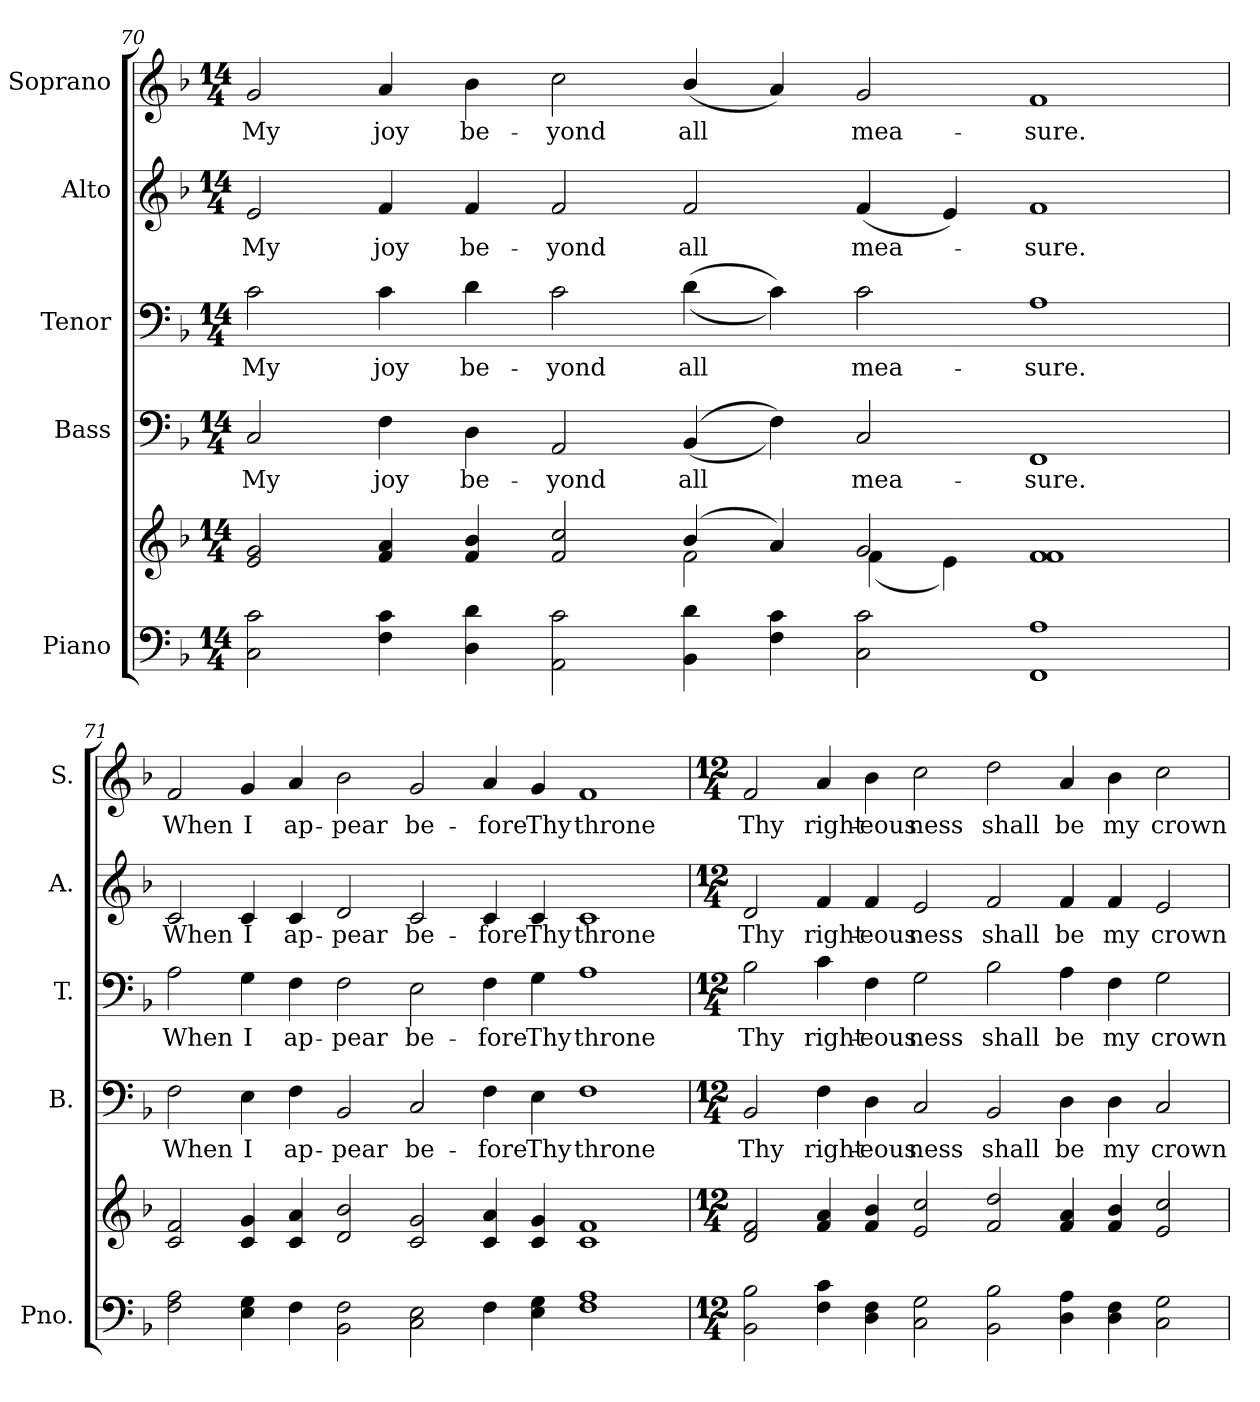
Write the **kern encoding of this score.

**kern	**kern	**kern	**text	**kern	**text	**kern	**text	**kern	**text
*part5	*part5	*part4	*part4	*part3	*part3	*part2	*part2	*part1	*part1
*staff6	*staff5	*staff4	*staff4	*staff3	*staff3	*staff2	*staff2	*staff1	*staff1
*I"Piano	*	*I"Bass	*	*I"Tenor	*	*I"Alto	*	*I"Soprano	*
*I'Pno.	*	*I'B.	*	*I'T.	*	*I'A.	*	*I'S.	*
!!LO:PB:g=z
*clefF4	*clefG2	*clefF4	*	*clefF4	*	*clefG2	*	*clefG2	*
*k[b-]	*k[b-]	*k[b-]	*	*k[b-]	*	*k[b-]	*	*k[b-]	*
*F:	*F:	*F:	*	*F:	*	*F:	*	*F:	*
*M14/4	*M14/4	*M14/4	*	*M14/4	*	*M14/4	*	*M14/4	*
=70	=70	=70	=70	=70	=70	=70	=70	=70	=70
*	*^	*	*	*	*	*	*	*	*
!	!	!	!	!LO:LY:b:color=#000000	!	!	!	!	!	!
!	!	!	!	!	!	!LO:LY:b:color=#000000	!	!	!	!
!	!	!	!	!	!	!	!	!LO:LY:b:color=#000000	!	!
!	!	!	!	!	!	!	!	!	!	!LO:LY:b:color=#000000
2Ci\ 2ci	2ei/ 2gi	2ryy	2Ci/	My	2ci\	My	2ei/	My	2gi/	My
!	!	!	!	!LO:LY:b:color=#000000	!	!	!	!	!	!
!	!	!	!	!	!	!LO:LY:b:color=#000000	!	!	!	!
!	!	!	!	!	!	!	!	!LO:LY:b:color=#000000	!	!
!	!	!	!	!	!	!	!	!	!	!LO:LY:b:color=#000000
4Fi\ 4ci	4fi/ 4ai	1ryy	4Fi\	joy	4ci\	joy	4fi/	joy	4ai/	joy
!	!	!	!	!LO:LY:b:color=#000000	!	!	!	!	!	!
!	!	!	!	!	!	!LO:LY:b:color=#000000	!	!	!	!
!	!	!	!	!	!	!	!	!LO:LY:b:color=#000000	!	!
!	!	!	!	!	!	!	!	!	!	!LO:LY:b:color=#000000
4Di\ 4di	4fi/ 4b-i	.	4Di\	be-	4di\	be-	4fi/	be-	4b-i\	be-
!	!	!	!	!LO:LY:b:color=#000000	!	!	!	!	!	!
!	!	!	!	!	!	!LO:LY:b:color=#000000	!	!	!	!
!	!	!	!	!	!	!	!	!LO:LY:b:color=#000000	!	!
!	!	!	!	!	!	!	!	!	!	!LO:LY:b:color=#000000
2AAi\ 2ci	2fi/ 2cci	.	2AAi/	-yond	2ci\	-yond	2fi/	-yond	2cci\	-yond
!	!	!	!	!LO:LY:b:color=#000000	!	!	!	!	!	!
!	!	!	!	!	!	!LO:LY:b:color=#000000	!	!	!	!
!	!	!	!	!	!	!	!	!LO:LY:b:color=#000000	!	!
!	!	!	!	!	!	!	!	!	!	!LO:LY:b:color=#000000
4BB-i\ 4di	(4b-i/	2fi\	((4BB-i/	all	((4di\	all	2fi/	all	(4b-i/	all
4Fi\ 4ci	4ai/)	.	4Fi\))	.	4ci\))	.	.	.	4ai/)	.
!	!	!	!	!LO:LY:b:color=#000000	!	!	!	!	!	!
!	!	!	!	!	!	!LO:LY:b:color=#000000	!	!	!	!
!	!	!	!	!	!	!	!	!LO:LY:b:color=#000000	!	!
!	!	!	!	!	!	!	!	!	!	!LO:LY:b:color=#000000
2Ci\ 2ci	2gi/	(4fi\	2Ci/	mea-	2ci\	mea-	(4fi/	mea-	2gi/	mea-
.	.	4ei\)	.	.	.	.	4ei/)	.	.	.
!	!	!	!	!LO:LY:b:color=#000000	!	!	!	!	!	!
!	!	!	!	!	!	!LO:LY:b:color=#000000	!	!	!	!
!	!	!	!	!	!	!	!	!LO:LY:b:color=#000000	!	!
!	!	!	!	!	!	!	!	!	!	!LO:LY:b:color=#000000
1FFi 1Ai	1fi 1fi	1ryy	1FFi	-sure.	1Ai	-sure.	1fi	-sure.	1fi	-sure.
*	*v	*v	*	*	*	*	*	*	*	*
!!LO:PB:g=z
=71	=71	=71	=71	=71	=71	=71	=71	=71	=71
*	*^	*	*	*	*	*	*	*	*
!	!	!	!	!LO:LY:b:color=#000000	!	!	!	!	!	!
*	*v	*v	*	*	*	*	*	*	*	*
*	*^	*	*	*	*	*	*	*	*
!	!	!	!	!	!	!LO:LY:b:color=#000000	!	!	!	!
*	*v	*v	*	*	*	*	*	*	*	*
*	*^	*	*	*	*	*	*	*	*
!	!	!	!	!	!	!	!	!LO:LY:b:color=#000000	!	!
*	*v	*v	*	*	*	*	*	*	*	*
*	*^	*	*	*	*	*	*	*	*
!	!	!	!	!	!	!	!	!	!	!LO:LY:b:color=#000000
*	*v	*v	*	*	*	*	*	*	*	*
2Fi\ 2Ai	2ci/ 2fi	2Fi\	When	2Ai\	When	2ci/	When	2fi/	When
!	!	!	!LO:LY:b:color=#000000	!	!	!	!	!	!
!	!	!	!	!	!LO:LY:b:color=#000000	!	!	!	!
!	!	!	!	!	!	!	!LO:LY:b:color=#000000	!	!
!	!	!	!	!	!	!	!	!	!LO:LY:b:color=#000000
4Ei\ 4Gi	4ci/ 4gi	4Ei\	I	4Gi\	I	4ci/	I	4gi/	I
!	!	!	!LO:LY:b:color=#000000	!	!	!	!	!	!
!	!	!	!	!	!LO:LY:b:color=#000000	!	!	!	!
!	!	!	!	!	!	!	!LO:LY:b:color=#000000	!	!
!	!	!	!	!	!	!	!	!	!LO:LY:b:color=#000000
4Fi\	4ci/ 4ai	4Fi\	ap-	4Fi\	ap-	4ci/	ap-	4ai/	ap-
!	!	!	!LO:LY:b:color=#000000	!	!	!	!	!	!
!	!	!	!	!	!LO:LY:b:color=#000000	!	!	!	!
!	!	!	!	!	!	!	!LO:LY:b:color=#000000	!	!
!	!	!	!	!	!	!	!	!	!LO:LY:b:color=#000000
2BB-i\ 2Fi	2di/ 2b-i	2BB-i/	-pear	2Fi\	-pear	2di/	-pear	2b-i\	-pear
!	!	!	!LO:LY:b:color=#000000	!	!	!	!	!	!
!	!	!	!	!	!LO:LY:b:color=#000000	!	!	!	!
!	!	!	!	!	!	!	!LO:LY:b:color=#000000	!	!
!	!	!	!	!	!	!	!	!	!LO:LY:b:color=#000000
2Ci\ 2Ei	2ci/ 2gi	2Ci/	be-	2Ei\	be-	2ci/	be-	2gi/	be-
!	!	!	!LO:LY:b:color=#000000	!	!	!	!	!	!
!	!	!	!	!	!LO:LY:b:color=#000000	!	!	!	!
!	!	!	!	!	!	!	!LO:LY:b:color=#000000	!	!
!	!	!	!	!	!	!	!	!	!LO:LY:b:color=#000000
4Fi\	4ci/ 4ai	4Fi\	-fore	4Fi\	-fore	4ci/	-fore	4ai/	-fore
!	!	!	!LO:LY:b:color=#000000	!	!	!	!	!	!
!	!	!	!	!	!LO:LY:b:color=#000000	!	!	!	!
!	!	!	!	!	!	!	!LO:LY:b:color=#000000	!	!
!	!	!	!	!	!	!	!	!	!LO:LY:b:color=#000000
4Ei\ 4Gi	4ci/ 4gi	4Ei\	Thy	4Gi\	Thy	4ci/	Thy	4gi/	Thy
!	!	!	!LO:LY:b:color=#000000	!	!	!	!	!	!
!	!	!	!	!	!LO:LY:b:color=#000000	!	!	!	!
!	!	!	!	!	!	!	!LO:LY:b:color=#000000	!	!
!	!	!	!	!	!	!	!	!	!LO:LY:b:color=#000000
1Fi 1Ai	1ci 1fi	1Fi	throne	1Ai	throne	1ci	throne	1fi	throne
!!LO:PB:g=z
=72	=72	=72	=72	=72	=72	=72	=72	=72	=72
*M12/4	*M12/4	*M12/4	*	*M12/4	*	*M12/4	*	*M12/4	*
!	!	!	!LO:LY:b:color=#000000	!	!	!	!	!	!
!	!	!	!	!	!LO:LY:b:color=#000000	!	!	!	!
!	!	!	!	!	!	!	!LO:LY:b:color=#000000	!	!
!	!	!	!	!	!	!	!	!	!LO:LY:b:color=#000000
2BB-i\ 2B-i	2di/ 2fi	2BB-i/	Thy	2B-i\	Thy	2di/	Thy	2fi/	Thy
!	!	!	!LO:LY:b:color=#000000	!	!	!	!	!	!
!	!	!	!	!	!LO:LY:b:color=#000000	!	!	!	!
!	!	!	!	!	!	!	!LO:LY:b:color=#000000	!	!
!	!	!	!	!	!	!	!	!	!LO:LY:b:color=#000000
4Fi\ 4ci	4fi/ 4ai	4Fi\	right-	4ci\	right-	4fi/	right-	4ai/	right-
!	!	!	!LO:LY:b:color=#000000	!	!	!	!	!	!
!	!	!	!	!	!LO:LY:b:color=#000000	!	!	!	!
!	!	!	!	!	!	!	!LO:LY:b:color=#000000	!	!
!	!	!	!	!	!	!	!	!	!LO:LY:b:color=#000000
4Di\ 4Fi	4fi/ 4b-i	4Di\	-eous	4Fi\	-eous	4fi/	-eous	4b-i\	-eous
!	!	!	!LO:LY:b:color=#000000	!	!	!	!	!	!
!	!	!	!	!	!LO:LY:b:color=#000000	!	!	!	!
!	!	!	!	!	!	!	!LO:LY:b:color=#000000	!	!
!	!	!	!	!	!	!	!	!	!LO:LY:b:color=#000000
2Ci\ 2Gi	2ei/ 2cci	2Ci/	ness	2Gi\	ness	2ei/	ness	2cci\	ness
!	!	!	!LO:LY:b:color=#000000	!	!	!	!	!	!
!	!	!	!	!	!LO:LY:b:color=#000000	!	!	!	!
!	!	!	!	!	!	!	!LO:LY:b:color=#000000	!	!
!	!	!	!	!	!	!	!	!	!LO:LY:b:color=#000000
2BB-i\ 2B-i	2fi/ 2ddi	2BB-i/	shall	2B-i\	shall	2fi/	shall	2ddi\	shall
!	!	!	!LO:LY:b:color=#000000	!	!	!	!	!	!
!	!	!	!	!	!LO:LY:b:color=#000000	!	!	!	!
!	!	!	!	!	!	!	!LO:LY:b:color=#000000	!	!
!	!	!	!	!	!	!	!	!	!LO:LY:b:color=#000000
4Di\ 4Ai	4fi/ 4ai	4Di\	be	4Ai\	be	4fi/	be	4ai/	be
!	!	!	!LO:LY:b:color=#000000	!	!	!	!	!	!
!	!	!	!	!	!LO:LY:b:color=#000000	!	!	!	!
!	!	!	!	!	!	!	!LO:LY:b:color=#000000	!	!
!	!	!	!	!	!	!	!	!	!LO:LY:b:color=#000000
4Di\ 4Fi	4fi/ 4b-i	4Di\	my	4Fi\	my	4fi/	my	4b-i\	my
!	!	!	!LO:LY:b:color=#000000	!	!	!	!	!	!
!	!	!	!	!	!LO:LY:b:color=#000000	!	!	!	!
!	!	!	!	!	!	!	!LO:LY:b:color=#000000	!	!
!	!	!	!	!	!	!	!	!	!LO:LY:b:color=#000000
2Ci\ 2Gi	2ei/ 2cci	2Ci/	crown	2Gi\	crown	2ei/	crown	2cci\	crown
=	=	=	=	=	=	=	=	=	=
*-	*-	*-	*-	*-	*-	*-	*-	*-	*-
